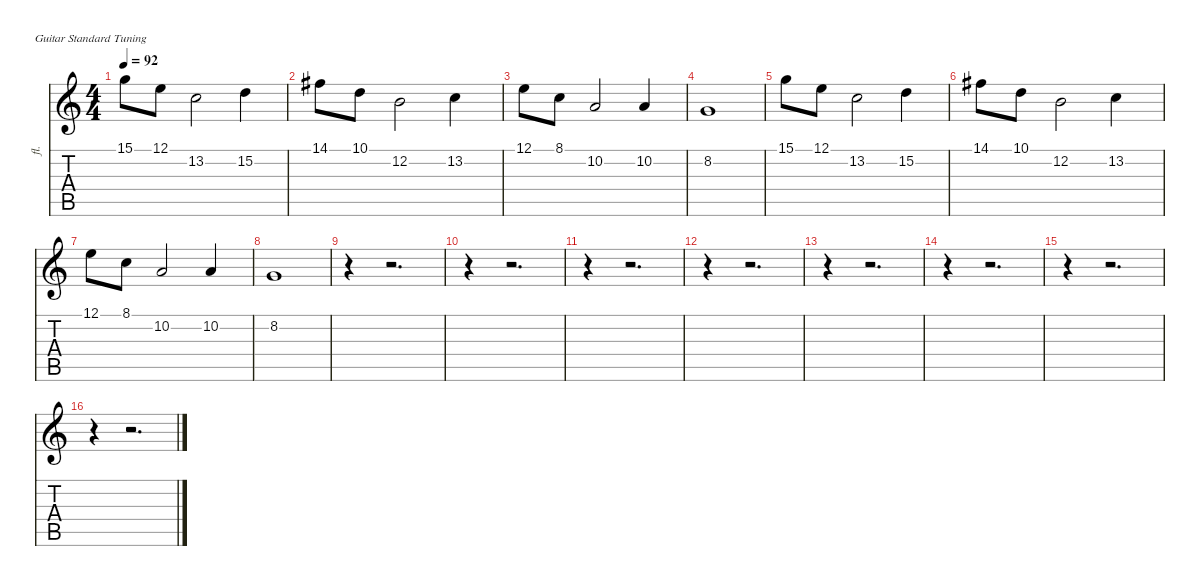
\defaultSystemsLayout 4
\hideDynamics
\bracketExtendMode nobrackets
\otherSystemsTrackNameOrientation horizontal
\track ("birds" "fl.") {instrument flute}
\staff {score tabs}
\tuning (E4 B3 G3 D3 A2 E2)
\ts (4 4)
\tempo 92
\clef g2
\ks c
15.1.8{dy f beam Down} 12.1.8{beam Down} 13.2.2{beam Down} 15.2.4{beam Down} |
14.1{acc #}.8{beam Down} 10.1.8{beam Down} 12.2.2{beam Down} 13.2.4{beam Down} |
12.1.8{beam Down} 8.1.8{beam Down} 10.2.2{beam Up} 10.2.4{beam Up} |
8.2.1{beam Up} |
15.1.8{beam Down} 12.1.8{beam Down} 13.2.2{beam Down} 15.2.4{beam Down} |
14.1{acc #}.8{beam Down} 10.1.8{beam Down} 12.2.2{beam Down} 13.2.4{beam Down} |
12.1.8{beam Down} 8.1.8{beam Down} 10.2.2{beam Up} 10.2.4{beam Up} |
8.2.1{beam Up} |
r.4{beam Down} r.2{d beam Down} |
r.4{beam Down} r.2{d beam Down} |
r.4{beam Down} r.2{d beam Down} |
r.4{beam Down} r.2{d beam Down} |
r.4{beam Down} r.2{d beam Down} |
r.4{beam Down} r.2{d beam Down} |
r.4{beam Down} r.2{d beam Down} |
r.4{beam Down} r.2{d beam Down}
